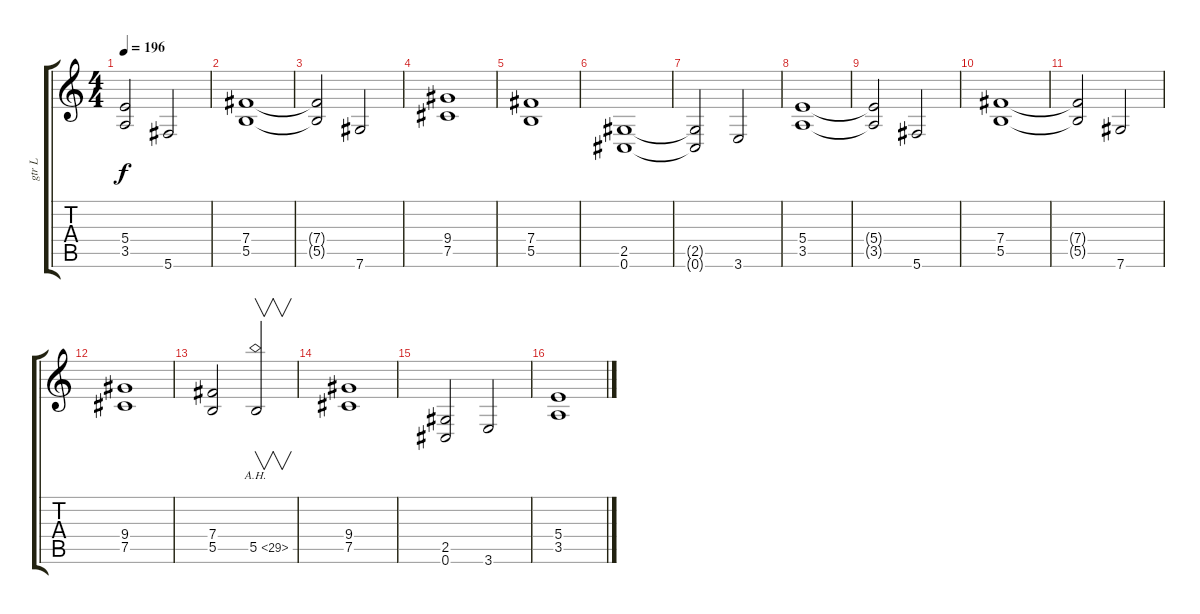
\track ("gtr L" "gtr L") {instrument distortionguitar}
\staff {score tabs}
\tuning (Db4 Ab3 E3 B2 Gb2 Db2) {hide}
\ts (4 4)
\tempo 196
\clef g2
\ks c
(5.4{t} 3.5{t}).2{dy f} 5.6.2 |
(7.4 5.5).1 |
(7.4{t} 5.5{t}).2 7.6.2 |
(9.4 7.5).1 |
(7.4 5.5).1 |
(2.5 0.6).1 |
(2.5{t} 0.6{t}).2 3.6.2 |
(5.4 3.5).1 |
(5.4{t} 3.5{t}).2 5.6.2 |
(7.4 5.5).1 |
(7.4{t} 5.5{t}).2 7.6.2 |
(9.4 7.5).1 |
(7.4 5.5).2 5.5{ah 24}.2{v} |
(9.4 7.5).1 |
(2.5 0.6).2 3.6.2 |
(5.4 3.5).1
